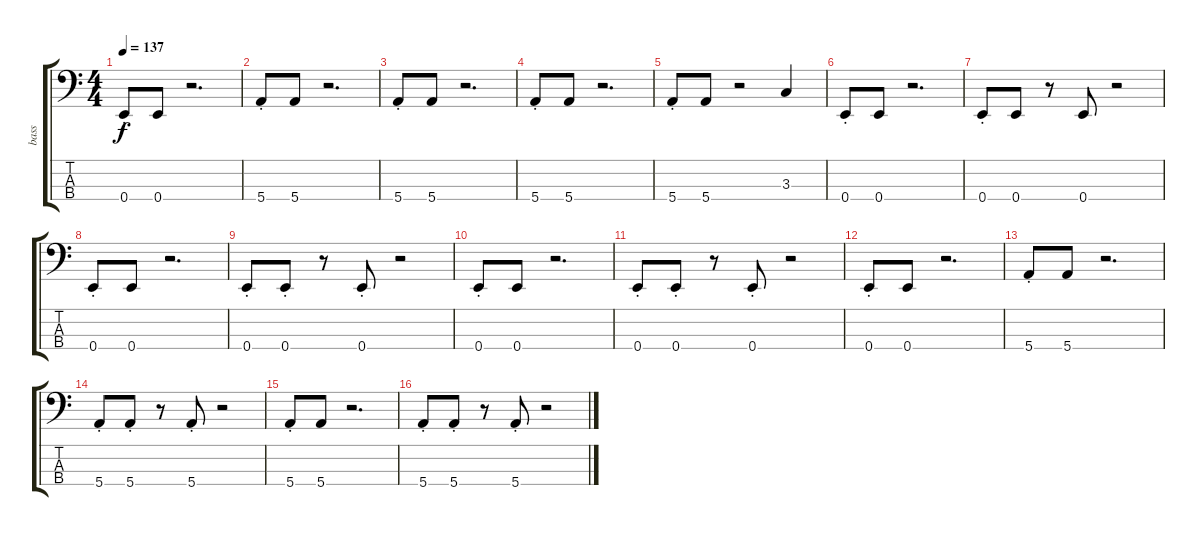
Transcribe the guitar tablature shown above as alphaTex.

\track ("bass" "bass") {instrument electricbasspick}
\staff {score tabs}
\tuning (G2 D2 A1 E1) {hide}
\ts (4 4)
\tempo 137
\clef f4
\ks c
0.4{st}.8{dy f} 0.4.8 r.2{d} |
5.4{st}.8 5.4.8 r.2{d} |
5.4{st}.8 5.4.8 r.2{d} |
5.4{st}.8 5.4.8 r.2{d} |
5.4{st}.8 5.4.8 r.2 3.3.4 |
0.4{st}.8 0.4.8 r.2{d} |
0.4{st}.8 0.4.8 r.8 0.4.8 r.2 |
0.4{st}.8 0.4.8 r.2{d} |
0.4{st}.8 0.4{st}.8 r.8 0.4{st}.8 r.2 |
0.4{st}.8 0.4.8 r.2{d} |
0.4{st}.8 0.4{st}.8 r.8 0.4{st}.8 r.2 |
0.4{st}.8 0.4.8 r.2{d} |
5.4{st}.8 5.4.8 r.2{d} |
5.4{st}.8 5.4{st}.8 r.8 5.4{st}.8 r.2 |
5.4{st}.8 5.4.8 r.2{d} |
5.4{st}.8 5.4{st}.8 r.8 5.4{st}.8 r.2
